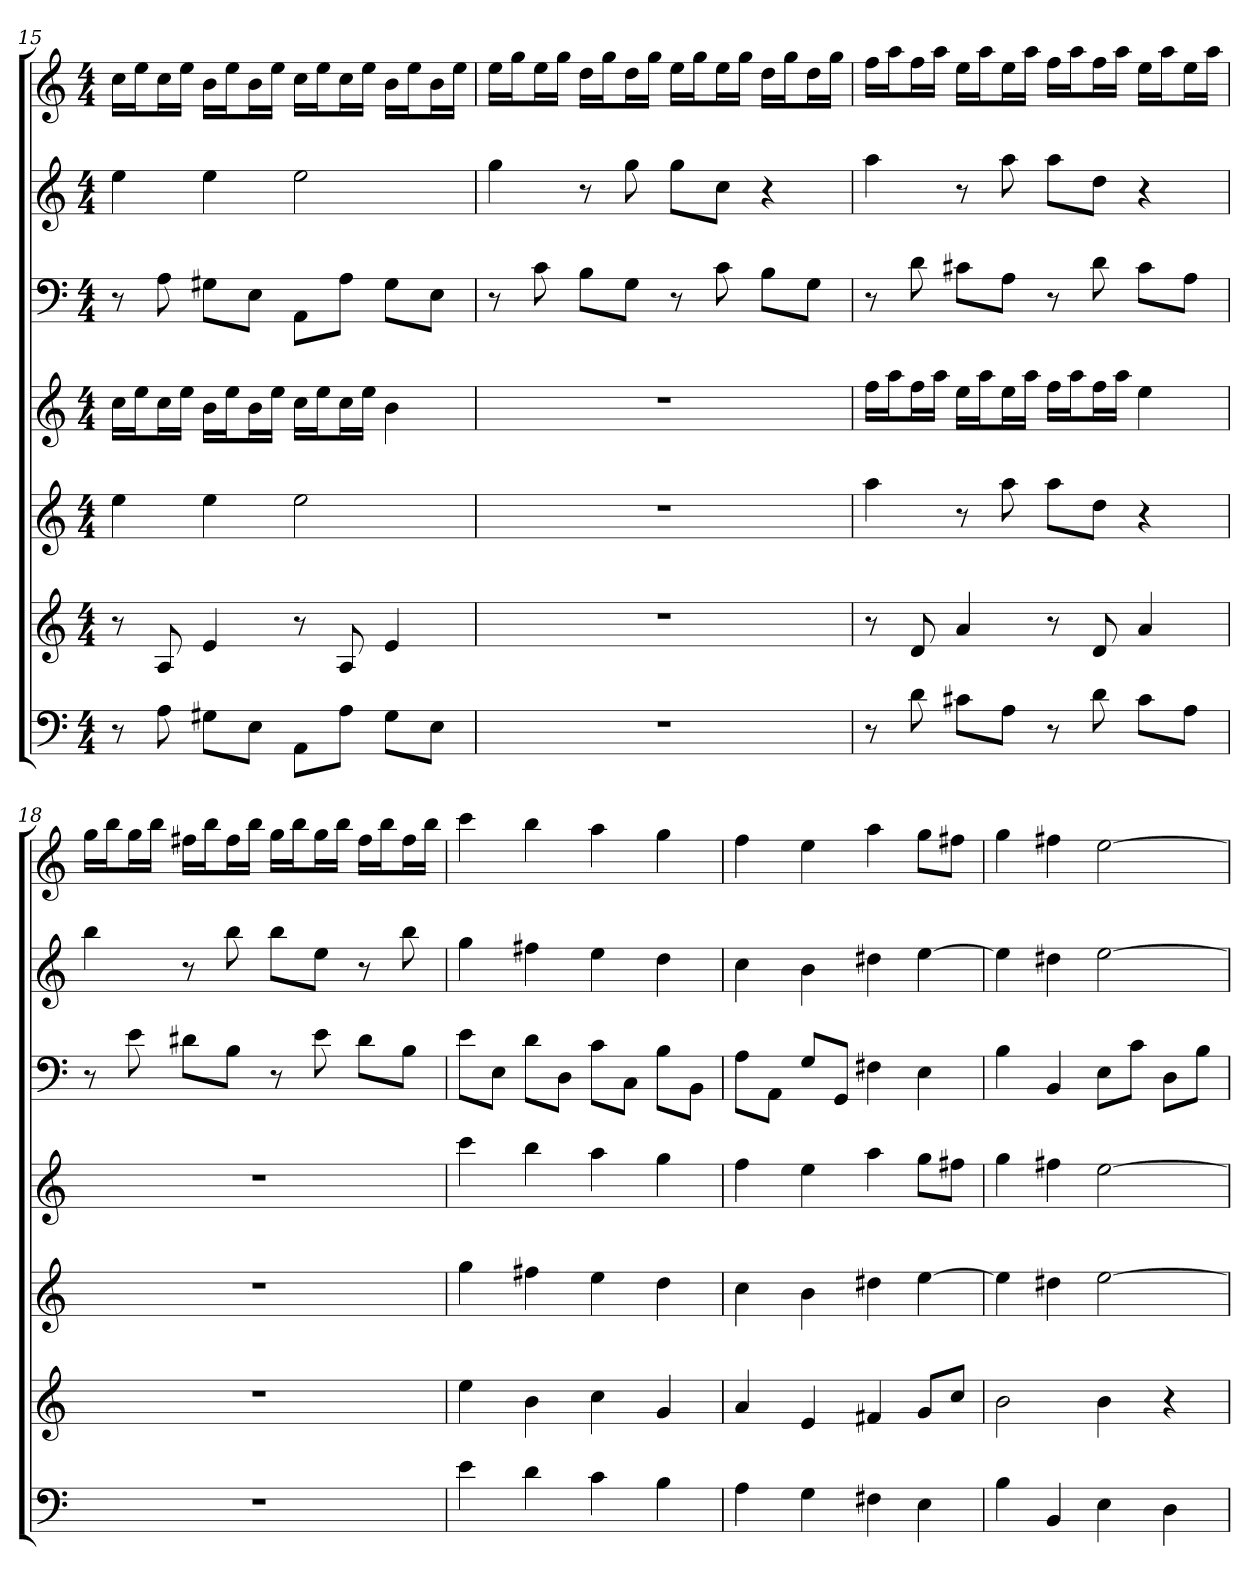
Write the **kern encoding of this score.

**kern	**kern	**kern	**kern	**kern	**kern	**kern
*part7	*part6	*part5	*part4	*part3	*part2	*part1
*staff7	*staff6	*staff5	*staff4	*staff3	*staff2	*staff1
*k[]	*k[]	*k[]	*k[]	*k[]	*k[]	*k[]
*C:	*C:	*C:	*C:	*C:	*C:	*C:
*M4/4	*M4/4	*M4/4	*M4/4	*M4/4	*M4/4	*M4/4
=15	=15	=15	=15	=15	=15	=15
8r	8r	4ee	16ccLL	8r	4ee	16ccLL
.	.	.	16eeJ	.	.	16eeJ
8A	8A	.	16ccL	8A	.	16ccL
.	.	.	16eeJJ	.	.	16eeJJ
8G#XL	4e	4ee	16bLL	8G#XL	4ee	16bLL
.	.	.	16eeJ	.	.	16eeJ
8EJ	.	.	16bL	8EJ	.	16bL
.	.	.	16eeJJ	.	.	16eeJJ
8AAL	8r	2ee	16ccLL	8AAL	2ee	16ccLL
.	.	.	16eeJ	.	.	16eeJ
8AJ	8A	.	16ccL	8AJ	.	16ccL
.	.	.	16eeJJ	.	.	16eeJJ
8G#L	4e	.	4b	8G#L	.	16bLL
.	.	.	.	.	.	16eeJ
8EJ	.	.	.	8EJ	.	16bL
.	.	.	.	.	.	16eeJJ
=16	=16	=16	=16	=16	=16	=16
1r	1r	1r	1r	8r	4gg	16eeLL
.	.	.	.	.	.	16ggJ
.	.	.	.	8c	.	16eeL
.	.	.	.	.	.	16ggJJ
.	.	.	.	8BL	8r	16ddLL
.	.	.	.	.	.	16ggJ
.	.	.	.	8GJ	8gg	16ddL
.	.	.	.	.	.	16ggJJ
.	.	.	.	8r	8ggL	16eeLL
.	.	.	.	.	.	16ggJ
.	.	.	.	8c	8ccJ	16eeL
.	.	.	.	.	.	16ggJJ
.	.	.	.	8BL	4r	16ddLL
.	.	.	.	.	.	16ggJ
.	.	.	.	8GJ	.	16ddL
.	.	.	.	.	.	16ggJJ
=17	=17	=17	=17	=17	=17	=17
8r	8r	4aa	16ffLL	8r	4aa	16ffLL
.	.	.	16aaJ	.	.	16aaJ
8d	8d	.	16ffL	8d	.	16ffL
.	.	.	16aaJJ	.	.	16aaJJ
8c#XL	4a	8r	16eeLL	8c#XL	8r	16eeLL
.	.	.	16aaJ	.	.	16aaJ
8AJ	.	8aa	16eeL	8AJ	8aa	16eeL
.	.	.	16aaJJ	.	.	16aaJJ
8r	8r	8aaL	16ffLL	8r	8aaL	16ffLL
.	.	.	16aaJ	.	.	16aaJ
8d	8d	8ddJ	16ffL	8d	8ddJ	16ffL
.	.	.	16aaJJ	.	.	16aaJJ
8c#L	4a	4r	4ee	8c#L	4r	16eeLL
.	.	.	.	.	.	16aaJ
8AJ	.	.	.	8AJ	.	16eeL
.	.	.	.	.	.	16aaJJ
=18	=18	=18	=18	=18	=18	=18
1r	1r	1r	1r	8r	4bb	16ggLL
.	.	.	.	.	.	16bbJ
.	.	.	.	8e	.	16ggL
.	.	.	.	.	.	16bbJJ
.	.	.	.	8d#XL	8r	16ff#XLL
.	.	.	.	.	.	16bbJ
.	.	.	.	8BJ	8bb	16ff#L
.	.	.	.	.	.	16bbJJ
.	.	.	.	8r	8bbL	16ggLL
.	.	.	.	.	.	16bbJ
.	.	.	.	8e	8eeJ	16ggL
.	.	.	.	.	.	16bbJJ
.	.	.	.	8d#L	8r	16ff#LL
.	.	.	.	.	.	16bbJ
.	.	.	.	8BJ	8bb	16ff#L
.	.	.	.	.	.	16bbJJ
=19	=19	=19	=19	=19	=19	=19
4e	4ee	4gg	4ccc	8eL	4gg	4ccc
.	.	.	.	8EJ	.	.
4d	4b	4ff#X	4bb	8dL	4ff#X	4bb
.	.	.	.	8DJ	.	.
4c	4cc	4ee	4aa	8cL	4ee	4aa
.	.	.	.	8CJ	.	.
4B	4g	4dd	4gg	8BL	4dd	4gg
.	.	.	.	8BBJ	.	.
=20	=20	=20	=20	=20	=20	=20
4A	4a	4cc	4ff	8AL	4cc	4ff
.	.	.	.	8AAJ	.	.
4G	4e	4b	4ee	8GL	4b	4ee
.	.	.	.	8GGJ	.	.
4F#X	4f#X	4dd#X	4aa	4F#X	4dd#X	4aa
4E	8gL	[4ee	8ggL	4E	[4ee	8ggL
.	8ccJ	.	8ff#XJ	.	.	8ff#XJ
=21	=21	=21	=21	=21	=21	=21
4B	2b	4ee]	4gg	4B	4ee]	4gg
4BB	.	4dd#X	4ff#X	4BB	4dd#X	4ff#X
4E	4b	[2ee	[2ee	8EL	[2ee	[2ee
.	.	.	.	8cJ	.	.
4D	4r	.	.	8DL	.	.
.	.	.	.	8BJ	.	.
=	=	=	=	=	=	=
*-	*-	*-	*-	*-	*-	*-
